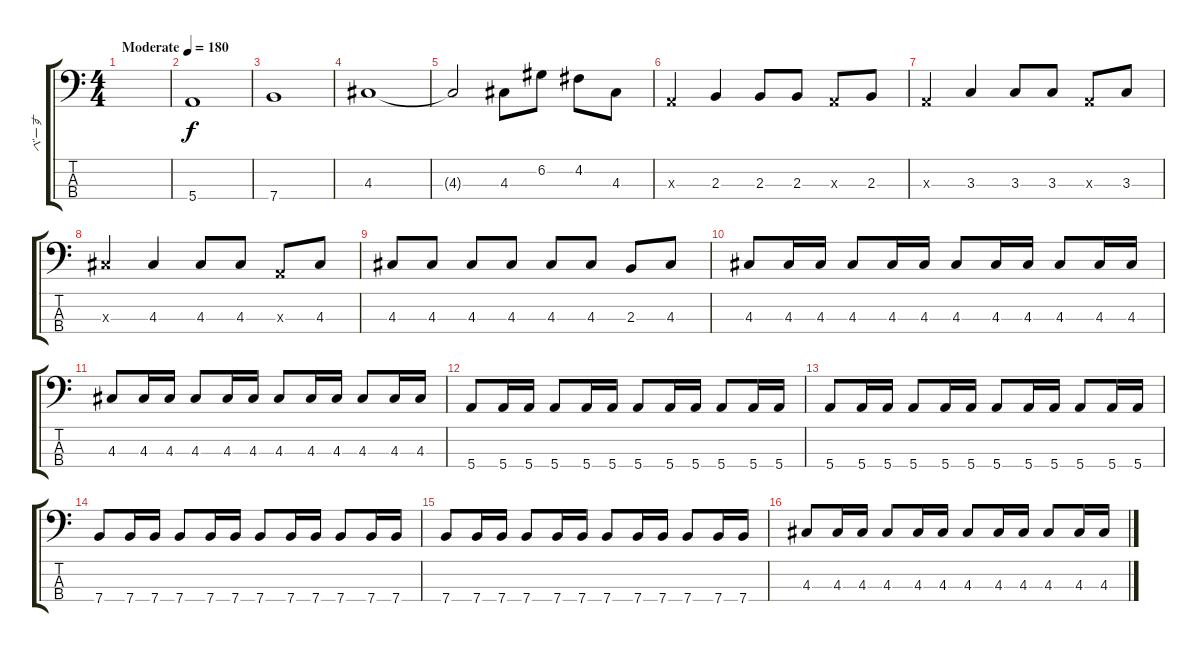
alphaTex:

\track ("べーす" "べーす") {instrument electricbasspick}
\staff {score tabs}
\tuning (G2 D2 A1 E1) {hide}
\ts (4 4)
\tempo (180 "Moderate")
\clef f4
\ks c
|
5.4.1 |
7.4.1 |
4.3.1 |
4.3{t}.2 4.3.8 6.2.8 4.2.8 4.3.8 |
0.3{x}.4 2.3.4 2.3.8 2.3.8 0.3{x}.8 2.3.8 |
0.3{x}.4 3.3.4 3.3.8 3.3.8 0.3{x}.8 3.3.8 |
4.3{x}.4 4.3.4 4.3.8 4.3.8 0.3{x}.8 4.3.8 |
4.3.8 4.3.8 4.3.8 4.3.8 4.3.8 4.3.8 2.3.8 4.3.8 |
4.3.8 4.3.16 4.3.16 4.3.8 4.3.16 4.3.16 4.3.8 4.3.16 4.3.16 4.3.8 4.3.16 4.3.16 |
4.3.8 4.3.16 4.3.16 4.3.8 4.3.16 4.3.16 4.3.8 4.3.16 4.3.16 4.3.8 4.3.16 4.3.16 |
5.4.8 5.4.16 5.4.16 5.4.8 5.4.16 5.4.16 5.4.8 5.4.16 5.4.16 5.4.8 5.4.16 5.4.16 |
5.4.8 5.4.16 5.4.16 5.4.8 5.4.16 5.4.16 5.4.8 5.4.16 5.4.16 5.4.8 5.4.16 5.4.16 |
7.4.8 7.4.16 7.4.16 7.4.8 7.4.16 7.4.16 7.4.8 7.4.16 7.4.16 7.4.8 7.4.16 7.4.16 |
7.4.8 7.4.16 7.4.16 7.4.8 7.4.16 7.4.16 7.4.8 7.4.16 7.4.16 7.4.8 7.4.16 7.4.16 |
4.3.8 4.3.16 4.3.16 4.3.8 4.3.16 4.3.16 4.3.8 4.3.16 4.3.16 4.3.8 4.3.16 4.3.16
